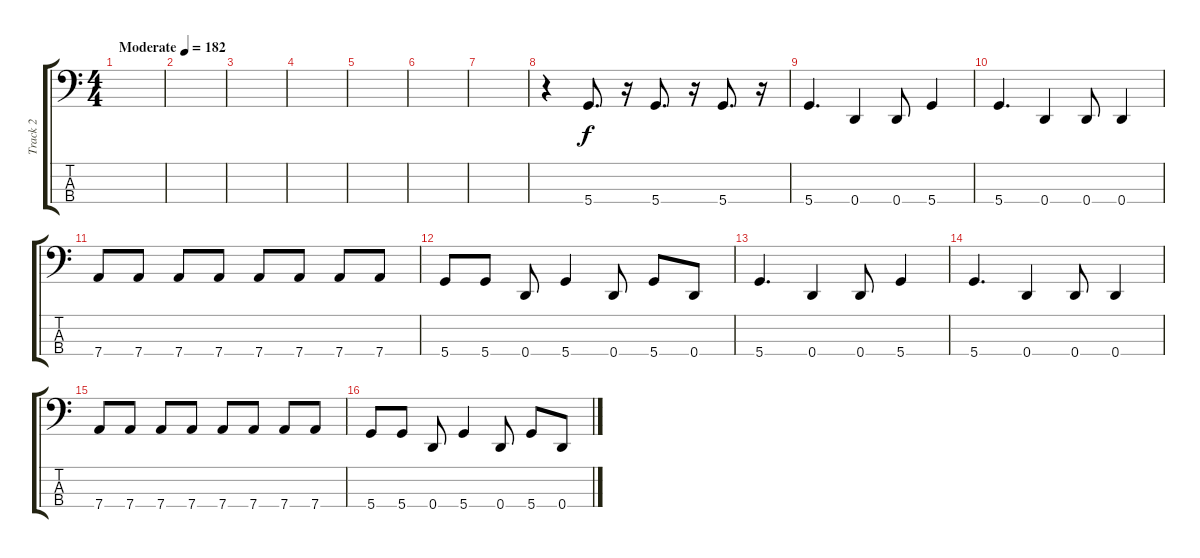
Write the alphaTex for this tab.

\track ("Track 2" "Track 2") {instrument electricbassfinger}
\staff {score tabs}
\tuning (G2 D2 A1 D1) {hide}
\ts (4 4)
\tempo (182 "Moderate")
\clef f4
\ks c
|
|
|
|
|
|
|
r.4 5.4.8{d} r.16 5.4.8{d} r.16 5.4.8{d} r.16 |
5.4.4{d} 0.4.4 0.4.8 5.4.4 |
5.4.4{d} 0.4.4 0.4.8 0.4.4 |
7.4.8 7.4.8 7.4.8 7.4.8 7.4.8 7.4.8 7.4.8 7.4.8 |
5.4.8 5.4.8 0.4.8 5.4.4 0.4.8 5.4.8 0.4.8 |
5.4.4{d} 0.4.4 0.4.8 5.4.4 |
5.4.4{d} 0.4.4 0.4.8 0.4.4 |
7.4.8 7.4.8 7.4.8 7.4.8 7.4.8 7.4.8 7.4.8 7.4.8 |
5.4.8 5.4.8 0.4.8 5.4.4 0.4.8 5.4.8 0.4.8
